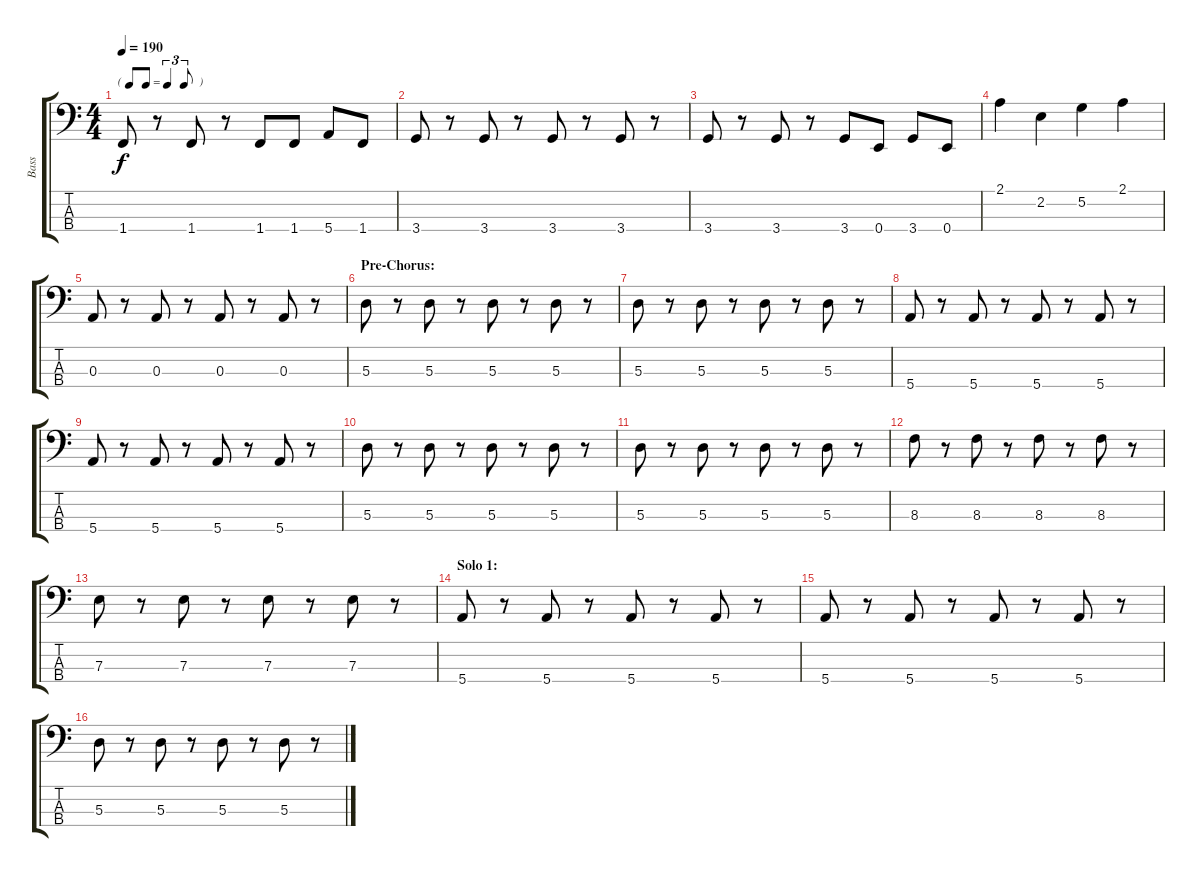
\track ("Bass" "Bass") {instrument electricbasspick}
\staff {score tabs}
\tuning (G2 D2 A1 E1) {hide}
\ts (4 4)
\tf triplet8th
\tempo 190
\clef f4
\ks c
1.4.8{dy f} r.8 1.4.8 r.8 1.4.8 1.4.8 5.4.8 1.4.8 |
3.4.8 r.8 3.4.8 r.8 3.4.8 r.8 3.4.8 r.8 |
3.4.8 r.8 3.4.8 r.8 3.4.8 0.4.8 3.4.8 0.4.8 |
2.1.4 2.2.4 5.2.4 2.1.4 |
0.3.8 r.8 0.3.8 r.8 0.3.8 r.8 0.3.8 r.8 |
\section ("" "Pre-Chorus:")
5.3.8 r.8 5.3.8 r.8 5.3.8 r.8 5.3.8 r.8 |
5.3.8 r.8 5.3.8 r.8 5.3.8 r.8 5.3.8 r.8 |
5.4.8 r.8 5.4.8 r.8 5.4.8 r.8 5.4.8 r.8 |
5.4.8 r.8 5.4.8 r.8 5.4.8 r.8 5.4.8 r.8 |
5.3.8 r.8 5.3.8 r.8 5.3.8 r.8 5.3.8 r.8 |
5.3.8 r.8 5.3.8 r.8 5.3.8 r.8 5.3.8 r.8 |
8.3.8 r.8 8.3.8 r.8 8.3.8 r.8 8.3.8 r.8 |
7.3.8 r.8 7.3.8 r.8 7.3.8 r.8 7.3.8 r.8 |
\section ("" "Solo 1:")
5.4.8 r.8 5.4.8 r.8 5.4.8 r.8 5.4.8 r.8 |
5.4.8 r.8 5.4.8 r.8 5.4.8 r.8 5.4.8 r.8 |
5.3.8 r.8 5.3.8 r.8 5.3.8 r.8 5.3.8 r.8
